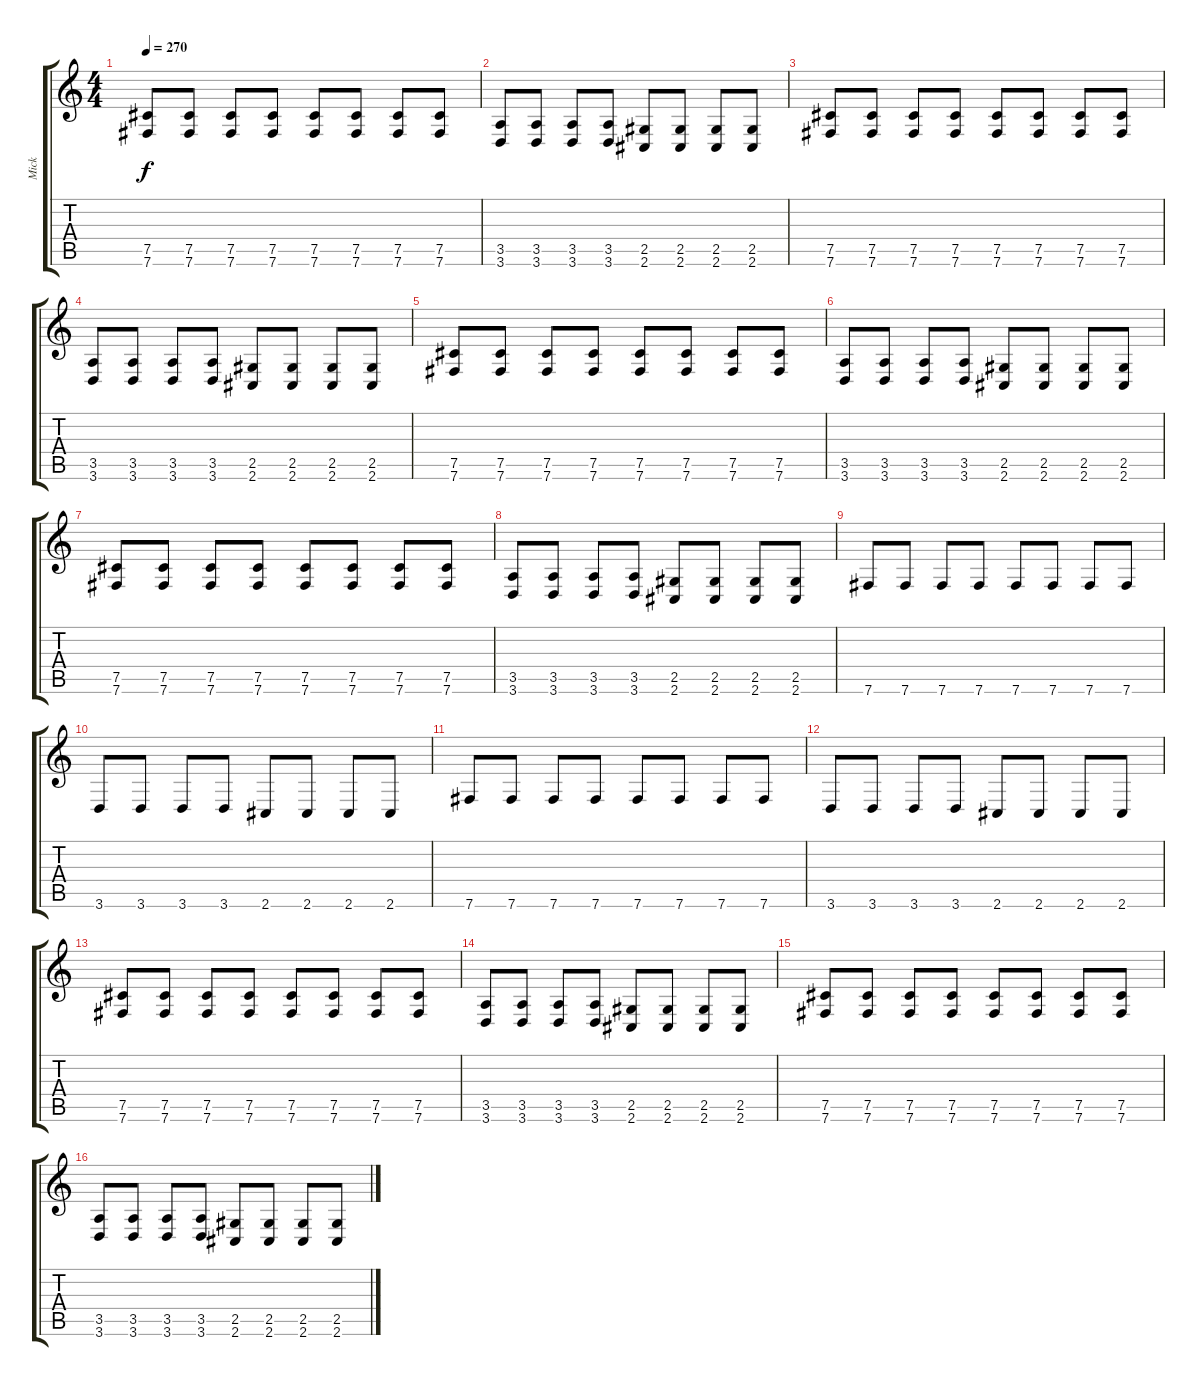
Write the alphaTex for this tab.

\track ("Mick" "Mick") {instrument distortionguitar}
\staff {score tabs}
\tuning (Db4 Ab3 E3 B2 Gb2 B1) {hide}
\ts (4 4)
\tempo 270
\clef g2
\ks c
(7.5 7.6).8{dy f} (7.5 7.6).8 (7.5 7.6).8 (7.5 7.6).8 (7.5 7.6).8 (7.5 7.6).8 (7.5 7.6).8 (7.5 7.6).8 |
(3.5 3.6).8 (3.5 3.6).8 (3.5 3.6).8 (3.5 3.6).8 (2.5 2.6).8 (2.5 2.6).8 (2.5 2.6).8 (2.5 2.6).8 |
(7.5 7.6).8 (7.5 7.6).8 (7.5 7.6).8 (7.5 7.6).8 (7.5 7.6).8 (7.5 7.6).8 (7.5 7.6).8 (7.5 7.6).8 |
(3.5 3.6).8 (3.5 3.6).8 (3.5 3.6).8 (3.5 3.6).8 (2.5 2.6).8 (2.5 2.6).8 (2.5 2.6).8 (2.5 2.6).8 |
(7.5 7.6).8 (7.5 7.6).8 (7.5 7.6).8 (7.5 7.6).8 (7.5 7.6).8 (7.5 7.6).8 (7.5 7.6).8 (7.5 7.6).8 |
(3.5 3.6).8 (3.5 3.6).8 (3.5 3.6).8 (3.5 3.6).8 (2.5 2.6).8 (2.5 2.6).8 (2.5 2.6).8 (2.5 2.6).8 |
(7.5 7.6).8 (7.5 7.6).8 (7.5 7.6).8 (7.5 7.6).8 (7.5 7.6).8 (7.5 7.6).8 (7.5 7.6).8 (7.5 7.6).8 |
(3.5 3.6).8 (3.5 3.6).8 (3.5 3.6).8 (3.5 3.6).8 (2.5 2.6).8 (2.5 2.6).8 (2.5 2.6).8 (2.5 2.6).8 |
7.6.8 7.6.8 7.6.8 7.6.8 7.6.8 7.6.8 7.6.8 7.6.8 |
3.6.8 3.6.8 3.6.8 3.6.8 2.6.8 2.6.8 2.6.8 2.6.8 |
7.6.8 7.6.8 7.6.8 7.6.8 7.6.8 7.6.8 7.6.8 7.6.8 |
3.6.8 3.6.8 3.6.8 3.6.8 2.6.8 2.6.8 2.6.8 2.6.8 |
(7.5 7.6).8 (7.5 7.6).8 (7.5 7.6).8 (7.5 7.6).8 (7.5 7.6).8 (7.5 7.6).8 (7.5 7.6).8 (7.5 7.6).8 |
(3.5 3.6).8 (3.5 3.6).8 (3.5 3.6).8 (3.5 3.6).8 (2.5 2.6).8 (2.5 2.6).8 (2.5 2.6).8 (2.5 2.6).8 |
(7.5 7.6).8 (7.5 7.6).8 (7.5 7.6).8 (7.5 7.6).8 (7.5 7.6).8 (7.5 7.6).8 (7.5 7.6).8 (7.5 7.6).8 |
(3.5 3.6).8 (3.5 3.6).8 (3.5 3.6).8 (3.5 3.6).8 (2.5 2.6).8 (2.5 2.6).8 (2.5 2.6).8 (2.5 2.6).8
